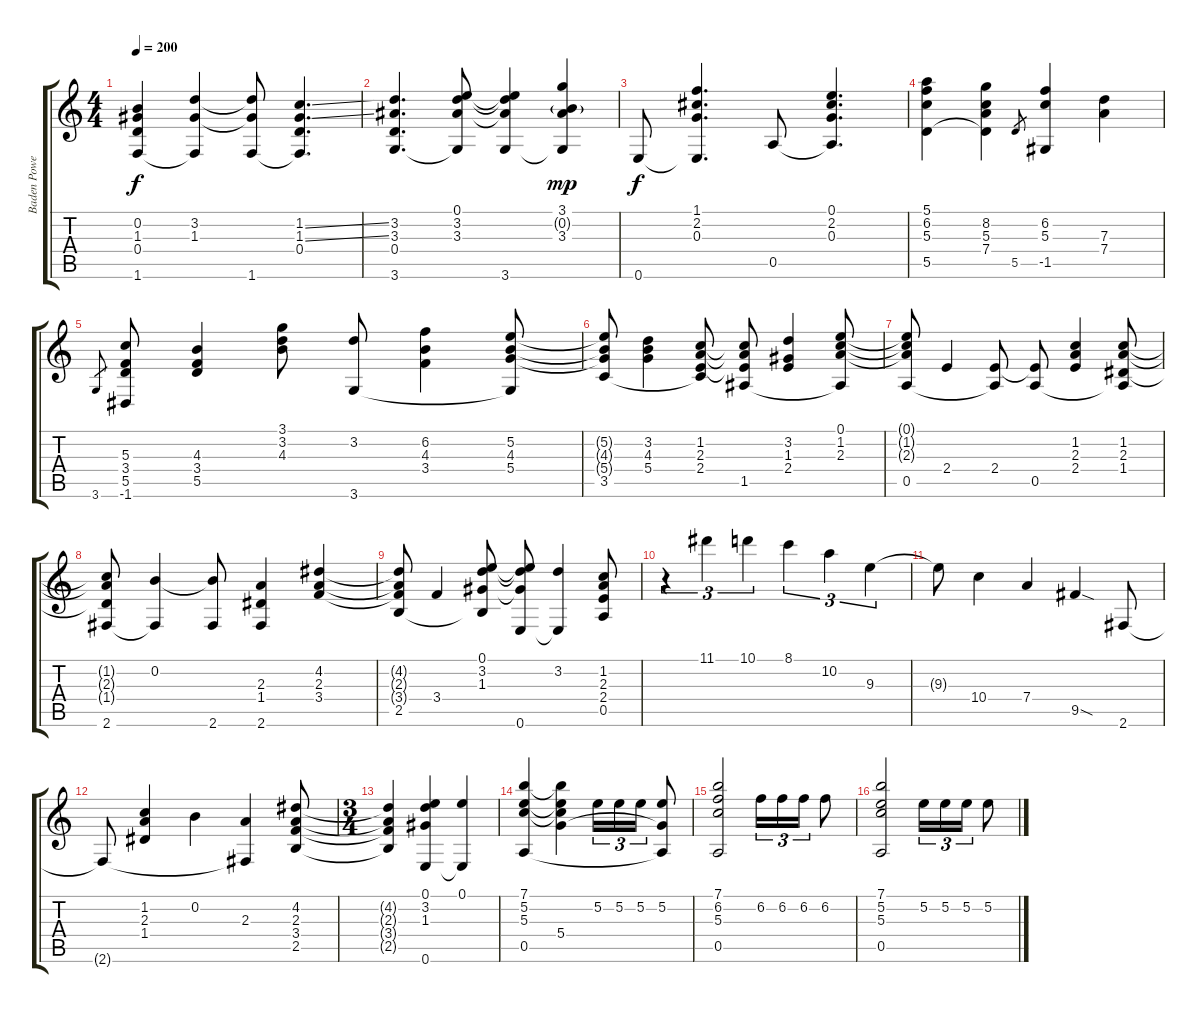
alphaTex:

\track ("Baden Powell" "Baden Powe") {instrument acousticguitarsteel}
\staff {score tabs}
\tuning (E4 B3 G3 D3 A2 E2) {hide}
\ts (4 4)
\tempo 200
\clef g2
\ks c
(0.2{t} 1.3{t} 0.4{t} 1.6).4{dy f} (3.2 1.3 1.6{t}).4 (3.2{t} 1.3{t} 1.6).8 (1.2{ss} 1.3{ss} 0.4 1.6{t}).4{d} |
(3.2 3.3 0.4 3.6).4{d} (0.1 3.2 3.3 3.6{t}).8 (0.1{t} 3.2{t} 3.3{t} 3.6).4 (3.1 0.2{g} 3.3 3.6{t}).4{dy mp} |
0.6.8{dy f} (1.1 2.2 0.3 0.6{t}).4{d} 0.5.8 (0.1 2.2 0.3 0.5{t}).4{d} |
(5.1 6.2 5.3 5.5).4 (8.2 5.3 7.4 5.5{t}).4 5.5.8{gr} (6.2 5.3 -1.5).4 (7.3 7.4).4 |
3.6.8{gr} (5.3 3.4 5.5 -1.6).8 (4.3 3.4 5.5).4 (3.1 3.2 4.3).8 (3.2 3.6).8 (6.2 4.3 3.4).4 (5.2 4.3 5.4 3.6{t}).8 |
(5.2{t} 4.3{t} 5.4{t} 3.5).8 (3.2 4.3 5.4).4 (1.2 2.3 2.4 3.5{t}).8 (1.2{t} 2.3{t} 2.4{t} 1.5).8 (3.2 1.3 2.4).4 (0.1 1.2 2.3 1.5{t}).8 |
(0.1{t} 1.2{t} 2.3{t} 0.5).8 2.4.4 (2.4 0.5{t}).8 (2.4{t} 0.5).8 (1.2 2.3 2.4).4 (1.2 2.3 1.4 0.5{t}).8 |
(1.2{t} 2.3{t} 1.4{t} 2.6).8 (0.2 2.6{t}).4 (0.2{t} 2.6).8 (2.3 1.4 2.6).4 (4.2 2.3 3.4).4 |
(4.2{t} 2.3{t} 3.4{t} 2.5).8 3.4.4 (0.1 3.2 1.3 2.5{t}).8 (0.1{t} 3.2{t} 1.3{t} 0.6).8 (3.2 0.6{t}).4 (1.2 2.3 2.4 0.5).8 |
r.4{tu (3 2)} 11.1.4{tu (3 2)} 10.1.4{tu (3 2)} 8.1.4{tu (3 2)} 10.2.4{tu (3 2)} 9.3.4{tu (3 2)} |
9.3{t}.8 10.4.4 7.4.4 9.5{sod}.4 2.6.8 |
2.6{t}.8 (1.2 2.3 1.4).4 0.2.4 (2.3 2.6{t}).4 (4.2 2.3 3.4 2.5).8 |
\ts (3 4)
(4.2{t} 2.3{t} 3.4{t} 2.5{t}).4 (0.1 3.2 1.3 0.6).4 (0.1 0.6{t}).4 |
(7.1 5.2 5.3 0.5).4 (7.1{t} 5.2{t} 5.3{t} 5.4).4 5.2.16{tu (3 2)} 5.2.16{tu (3 2)} 5.2.16{tu (3 2)} (5.2 5.4{t} 0.5{t}).8 |
(7.1 6.2 5.3 0.5).2 6.2.16{tu (3 2)} 6.2.16{tu (3 2)} 6.2.16{tu (3 2)} 6.2.8 |
(7.1 5.2 5.3 0.5).2 5.2.16{tu (3 2)} 5.2.16{tu (3 2)} 5.2.16{tu (3 2)} 5.2.8
